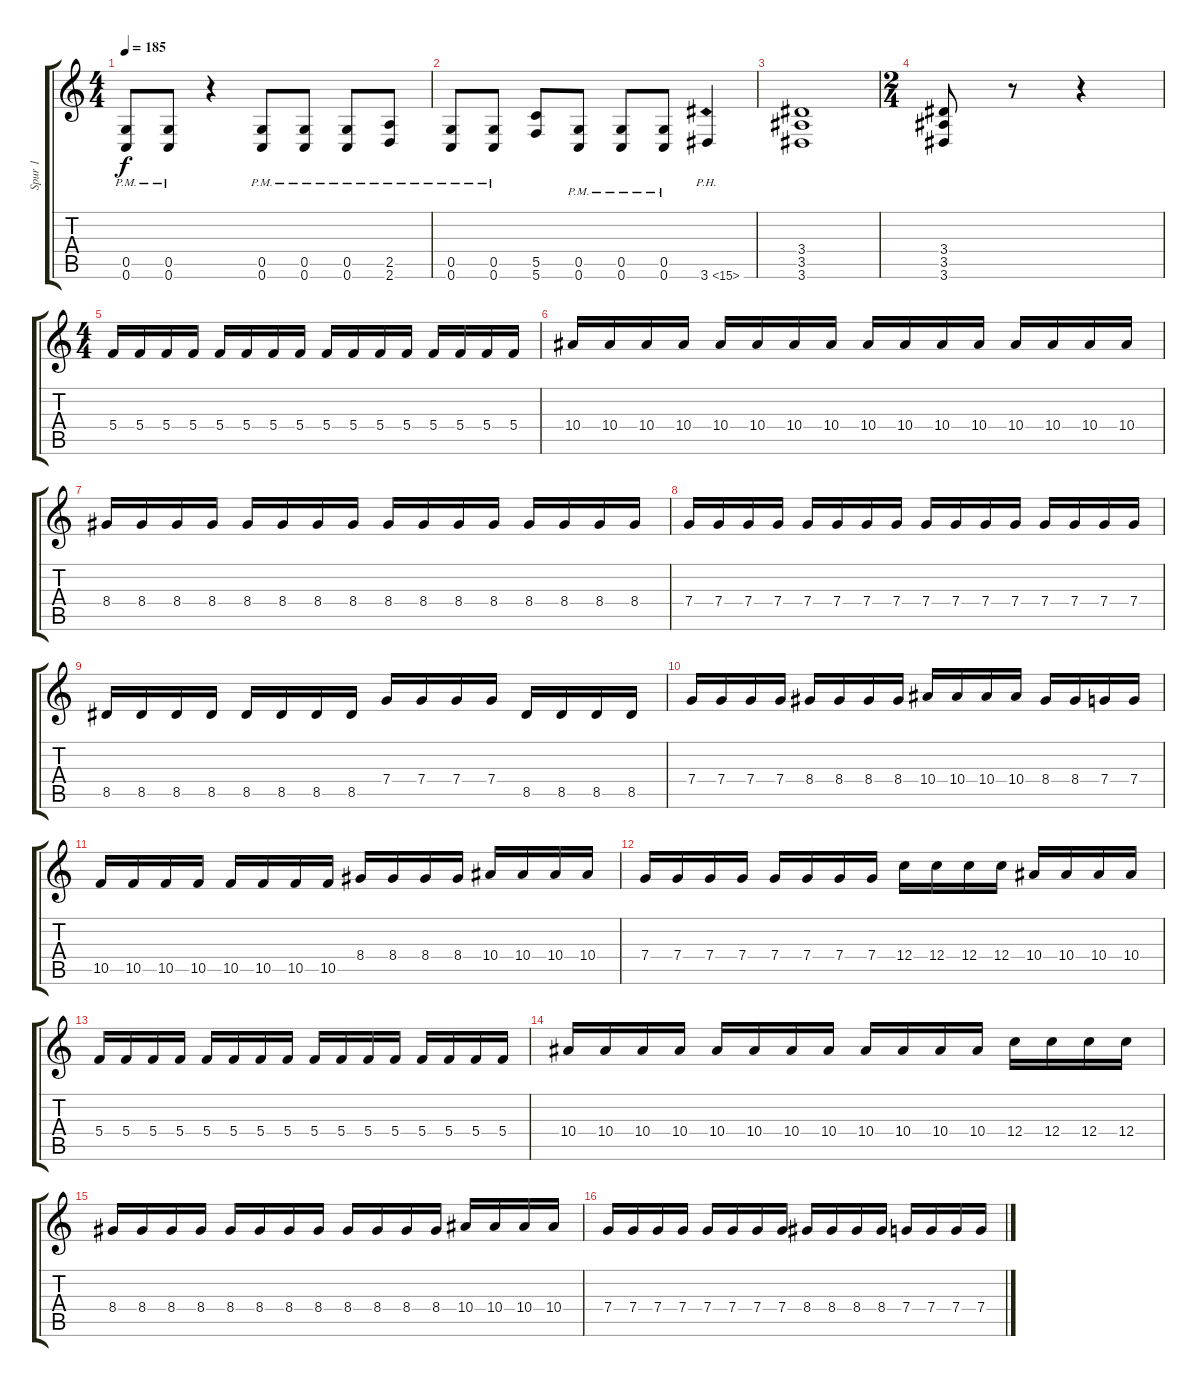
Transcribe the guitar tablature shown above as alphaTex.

\track ("Spur 1" "Spur 1") {instrument overdrivenguitar}
\staff {score tabs}
\tuning (D4 A3 F3 C3 G2 C2) {hide}
\ts (4 4)
\tempo 185
\clef g2
\ks c
(0.5{pm} 0.6{pm}).8{dy f instrument overdrivenguitar} (0.5{pm} 0.6{pm}).8 r.4 (0.5{pm} 0.6{pm}).8 (0.5{pm} 0.6{pm}).8 (0.5{pm} 0.6{pm}).8 (2.5{pm} 2.6{pm}).8 |
(0.5{pm} 0.6{pm}).8{instrument overdrivenguitar} (0.5{pm} 0.6{pm}).8 (5.5 5.6).8 (0.5{pm} 0.6{pm}).8 (0.5{pm} 0.6{pm}).8 (0.5{pm} 0.6{pm}).8 3.6{ph 12}.4{instrument guitarharmonics} |
(3.4 3.5 3.6).1{instrument overdrivenguitar} |
\ts (2 4)
(3.4 3.5 3.6).8 r.8 r.4 |
\ts (4 4)
5.4.16 5.4.16 5.4.16 5.4.16 5.4.16 5.4.16 5.4.16 5.4.16 5.4.16 5.4.16 5.4.16 5.4.16 5.4.16 5.4.16 5.4.16 5.4.16 |
10.4.16 10.4.16 10.4.16 10.4.16 10.4.16 10.4.16 10.4.16 10.4.16 10.4.16 10.4.16 10.4.16 10.4.16 10.4.16 10.4.16 10.4.16 10.4.16 |
8.4.16 8.4.16 8.4.16 8.4.16 8.4.16 8.4.16 8.4.16 8.4.16 8.4.16 8.4.16 8.4.16 8.4.16 8.4.16 8.4.16 8.4.16 8.4.16 |
7.4.16 7.4.16 7.4.16 7.4.16 7.4.16 7.4.16 7.4.16 7.4.16 7.4.16 7.4.16 7.4.16 7.4.16 7.4.16 7.4.16 7.4.16 7.4.16 |
8.5.16 8.5.16 8.5.16 8.5.16 8.5.16 8.5.16 8.5.16 8.5.16 7.4.16 7.4.16 7.4.16 7.4.16 8.5.16 8.5.16 8.5.16 8.5.16 |
7.4.16 7.4.16 7.4.16 7.4.16 8.4.16 8.4.16 8.4.16 8.4.16 10.4.16 10.4.16 10.4.16 10.4.16 8.4.16 8.4.16 7.4.16 7.4.16 |
10.5.16 10.5.16 10.5.16 10.5.16 10.5.16 10.5.16 10.5.16 10.5.16 8.4.16 8.4.16 8.4.16 8.4.16 10.4.16 10.4.16 10.4.16 10.4.16 |
7.4.16 7.4.16 7.4.16 7.4.16 7.4.16 7.4.16 7.4.16 7.4.16 12.4.16 12.4.16 12.4.16 12.4.16 10.4.16 10.4.16 10.4.16 10.4.16 |
5.4.16 5.4.16 5.4.16 5.4.16 5.4.16 5.4.16 5.4.16 5.4.16 5.4.16 5.4.16 5.4.16 5.4.16 5.4.16 5.4.16 5.4.16 5.4.16 |
10.4.16 10.4.16 10.4.16 10.4.16 10.4.16 10.4.16 10.4.16 10.4.16 10.4.16 10.4.16 10.4.16 10.4.16 12.4.16 12.4.16 12.4.16 12.4.16 |
8.4.16 8.4.16 8.4.16 8.4.16 8.4.16 8.4.16 8.4.16 8.4.16 8.4.16 8.4.16 8.4.16 8.4.16 10.4.16 10.4.16 10.4.16 10.4.16 |
7.4.16 7.4.16 7.4.16 7.4.16 7.4.16 7.4.16 7.4.16 7.4.16 8.4.16 8.4.16 8.4.16 8.4.16 7.4.16 7.4.16 7.4.16 7.4.16
